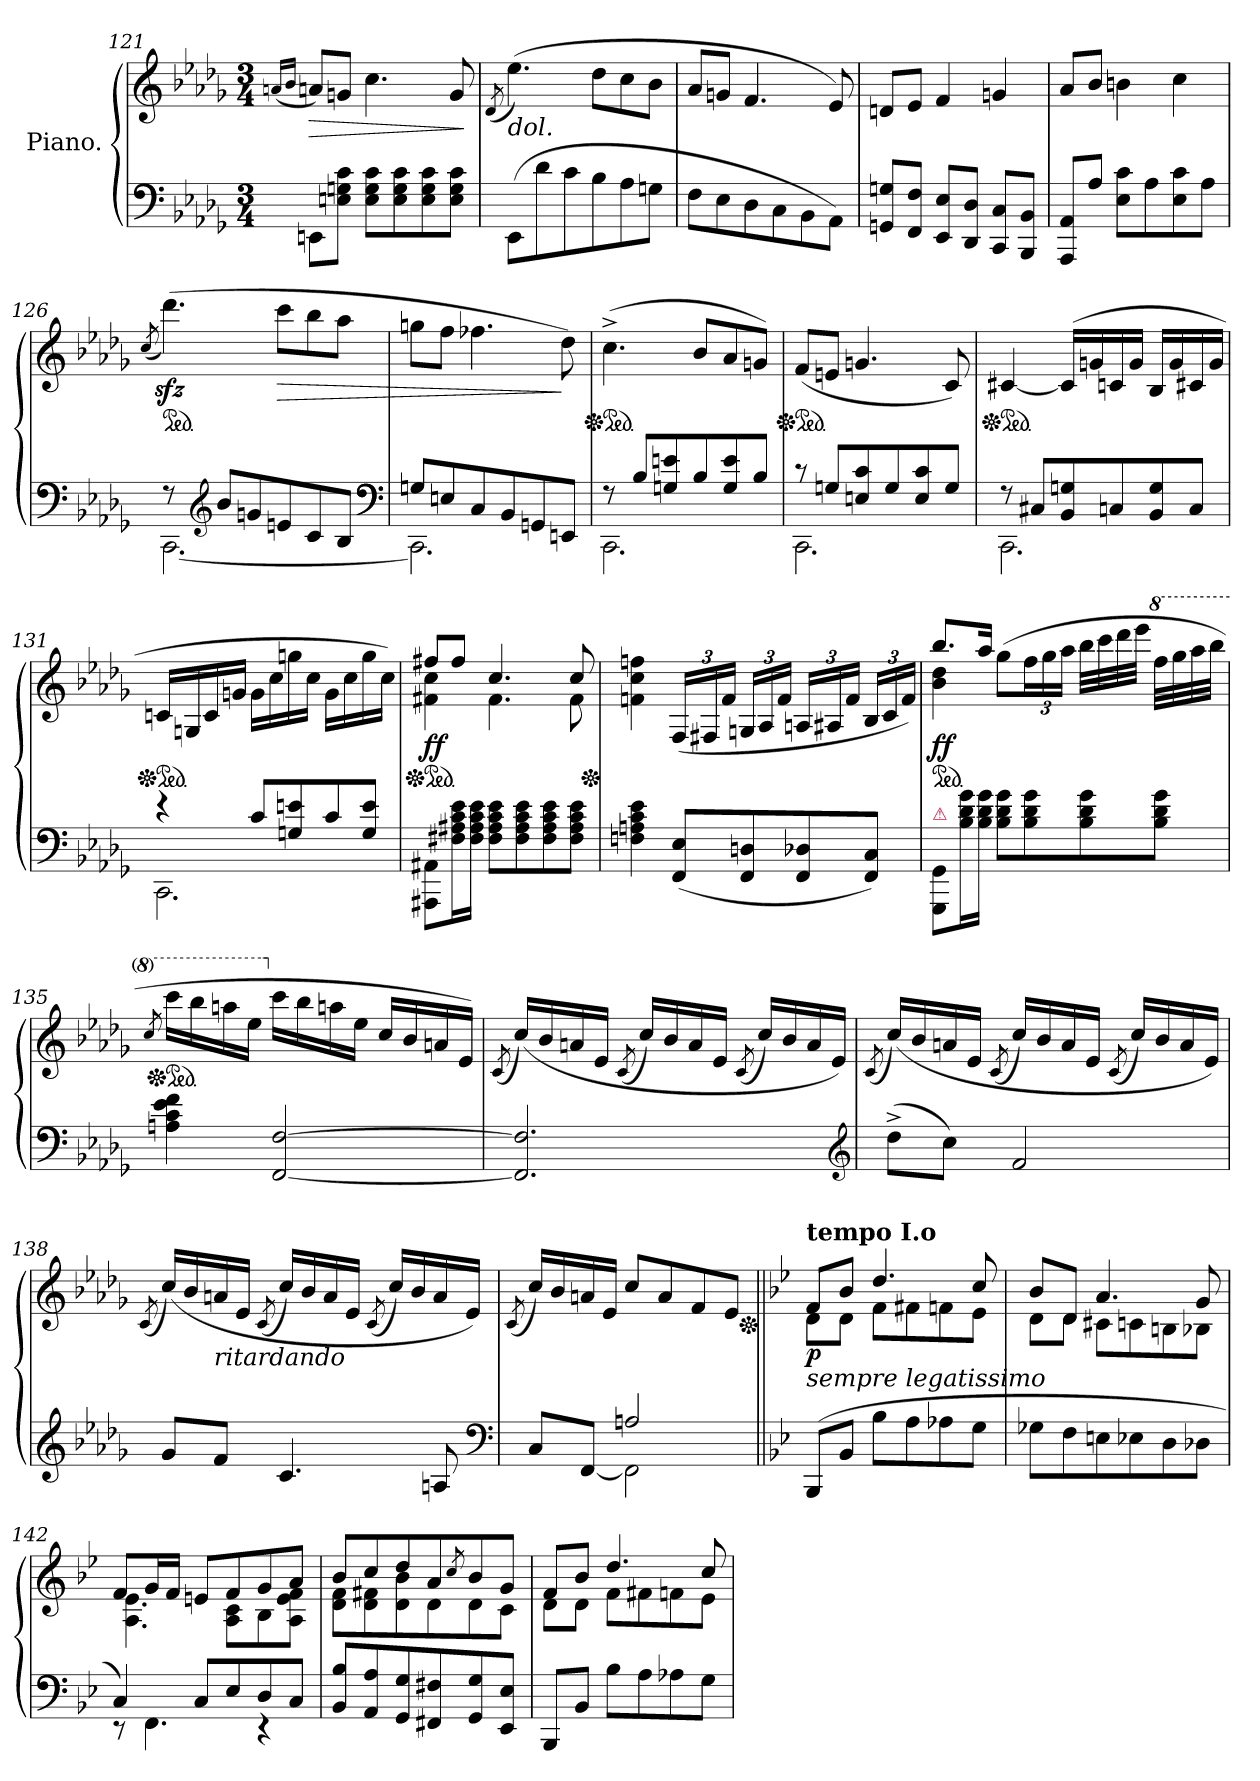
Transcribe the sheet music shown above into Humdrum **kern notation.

**kern	**kern	**dynam
*part2	*part1	*part1
*staff2	*staff1	*staff1
*I"Piano.	*I"Piano.	*
*clefF4	*clefG2	*
*k[b-e-a-d-g-]	*k[b-e-a-d-g-]	*
*M3/4	*M3/4	*
=121	=121	=121
.	(16qqan/LL	.
.	16qqb-/JJ	.
!	!	!LO:HP:b
8EEn\L	8an/L)	>
8En\ 8Gn\ 8c\J	8gn/J	.
8E\ 8G\ 8c\L	4.cc\	.
8E\ 8G\ 8c\	.	.
8E\ 8G\ 8c\	.	.
8E\ 8G\ 8c\J	8g/	.
.	.	]
=122	=122	=122
.	(8qd-/	.
!	!LO:TX:b:i:t=dol.	!
(8EE-/L	(4.ee-\)	.
8d-\	.	.
8c\	.	.
8B-\	8dd-\L	.
8A-\	8cc\	.
8Gn\J	8b-\J	.
=123	=123	=123
8F\L	8a-/L	.
8E-\	8gn/J	.
8D-\	4.f/	.
8C\	.	.
8BB-\	.	.
8AA-\J)	8e-/)	.
=124	=124	=124
8GGn/ 8Gn/L	8dn/L	.
8FF/ 8F/J	8e-/J	.
8EE-/ 8E-/L	4f/	.
8DD-/ 8D-/J	.	.
8CC/ 8C/L	4gn/	.
8BBB-/ 8BB-/J	.	.
=125	=125	=125
8AAA-/ 8AA-/L	8a-/L	.
8A-\J	8b-/J	.
8E-\ 8c\L	4bn\	.
8A-\	.	.
8E-\ 8c\	4cc\	.
8A-\J	.	.
=126	=126	=126
.	(8qcc/	.
*^	*	*
*	*	*ped	*
8r	[2.CC\	(4.ddd-zz\)	.
*clefG2	*	*	*
8b-/L	.	.	.
8gn/	.	.	.
!	!	!	!LO:HP:b
8en/	.	8ccc\L	>
8c/	.	8bb-\	.
8B-/J	.	8aa-\J	.
*clefF4	*	*	*
=127	=127	=127	=127
8Gn/L	2.CC\]	8ggn\L	.
8En/	.	8ff\J	.
8C/	.	4.ff-X\	.
8BB-/	.	.	.
8GGn/	.	.	.
8EEn/J	.	8dd-\)	]
=128	=128	=128	=128
*	*	*Xped	*
*	*	*ped	*
8r	2.CC\	(4.cc^\	.
8B-/L	.	.	.
8Gn/ 8en/	.	.	.
8B-/	.	8b-/L	.
8G/ 8e/	.	8a-/	.
8B-/J	.	8gn/J)	.
=129	=129	=129	=129
*	*	*Xped	*
*	*	*ped	*
8r	2.CC\	(8f/L	.
8Gn/L	.	8en/J	.
8En/ 8c/	.	4.gn/	.
8G/	.	.	.
8E/ 8c/	.	.	.
8G/J	.	8c/)	.
=130	=130	=130	=130
*	*	*Xped	*
*	*	*ped	*
8r	2.CC\	[4c#X/	.
8C#X/L	.	.	.
8BB-/ 8Gn/	.	(16c#/LL]	.
.	.	16gn/	.
8Cn/	.	16cn/	.
.	.	16g/JJ	.
8BB-/ 8G/	.	16B-/LL	.
.	.	16g/	.
8C/J	.	16c#X/	.
.	.	16g/JJ	.
=131	=131	=131	=131
*	*	*Xped	*
*	*	*ped	*
4r	2.CC\	16cn/LL	.
.	.	16Gn/	.
.	.	16c/	.
.	.	16gn/JJ	.
8c/L	.	16g\LL	.
.	.	16cc\	.
8Gn/ 8en/	.	16ggn\	.
.	.	16cc\JJ	.
8c/	.	16g\LL	.
.	.	16cc\	.
8G/ 8e/J	.	16gg\	.
.	.	16cc\JJ)	.
*v	*v	*	*
=132	=132	=132
*	*^	*
*	*Xped	*	*
*	*ped	*	*
8AAA#X/ 8AA#X/L	8ff#X/L	4f#X\ 4cc\	ff
16F#X\ 16A#X\ 16c\ 16e-\L	8ff#/J	.	.
16F#\ 16A#\ 16c\ 16e-\JJ	.	.	.
8F#\ 8A#\ 8c\ 8e-\L	4.cc/	4.f#\	.
8F#\ 8A#\ 8c\ 8e-\	.	.	.
8F#\ 8A#\ 8c\ 8e-\	.	.	.
8F#\ 8A#\ 8c\ 8e-\J	8cc/	8f#\	.
*	*Xped	*	*
*	*v	*v	*
=133	=133	=133
4Fn\ 4An\ 4c\ 4e-\	4fn\ 4cc\ 4ffn\	.
(8FF/ 8E-/L	(24F/LL	.
.	24F#X/	.
.	24f/JJ	.
8FF/ 8Dn/	24Gn/LL	.
.	24A-/	.
.	24f/JJ	.
8FF/ 8D-X/	24An/LL	.
.	24A#X/	.
.	24f/JJ	.
8FF/ 8C/J)	24B-/LL	.
.	24c/	.
.	24f/JJ)	.
=134	=134	=134
*	*^	*
!LO:TX:a:color=crimson:t=⚠	!	!	!
*	*ped	*	*
8GGG-/ 8GG-/L	8.bb-/L	4b-\ 4dd-\	ff
16B-\ 16d-\ 16g-\L	.	.	.
16B-\ 16d-\ 16g-\JJ	16aa-/Jk	.	.
8B-\ 8d-\ 8g-\L	(8gg-\L	2ryy	.
8B-\ 8d-\ 8g-\	24ff\L	.	.
.	24gg-\	.	.
.	24aa-\JJ	.	.
8B-\ 8d-\ 8g-\	32bb-\LLL	.	.
.	32ccc\	.	.
.	32ddd-\	.	.
.	32eee-\JJJ	.	.
*	*8va	*	*
8B-\ 8d-\ 8g-\J	32fff\LLL	.	.
.	32ggg-\	.	.
.	32aaa-\	.	.
.	32bbb-\JJJ	.	.
*	*v	*v	*
=135	=135	=135
.	8qccc/	.
*	*Xped	*
*	*ped	*
4An\ 4c\ 4e-\ 4f\	16cccc\LL	.
.	16bbb-\	.
.	16aaan\	.
.	16eee-\JJ	.
*	*X8va	*
[2FF/ [2F/	16ccc\LL	.
.	16bb-\	.
.	16aan\	.
.	16ee-\JJ	.
.	16cc/LL	.
.	16b-/	.
.	16an/	.
.	16e-/JJ)	.
=136	=136	=136
.	(8qc/	.
2.FF]/ 2.F]/	(16cc/LL)	.
.	16b-/	.
.	16an/	.
.	16e-/JJ	.
.	(8qc/	.
.	16cc/LL)	.
.	16b-/	.
.	16a/	.
.	16e-/JJ	.
.	(8qc/	.
.	16cc/LL)	.
.	16b-/	.
.	16a/	.
.	16e-/JJ)	.
*clefG2	*	*
=137	=137	=137
.	(8qc/	.
(8dd-^\L	(16cc/LL)	.
.	16b-/	.
8cc\J)	16an/	.
.	16e-/JJ	.
.	(8qc/	.
2f/	16cc/LL)	.
.	16b-/	.
.	16a/	.
.	16e-/JJ	.
.	(8qc/	.
.	16cc/LL)	.
.	16b-/	.
.	16a/	.
.	16e-/JJ)	.
=138	=138	=138
.	(8qc/	.
8g-/L	(16cc/LL)	.
.	16b-/	.
!	!LO:TX:b:i:t=ritardando	!
8f/J	16an/	.
.	16e-/JJ	.
.	(8qc/	.
4.c/	16cc/LL)	.
.	16b-/	.
.	16a/	.
.	16e-/JJ	.
.	(8qc/	.
.	16cc/LL)	.
.	16b-/	.
8An/	16a/	.
.	16e-/JJ)	.
*clefF4	*	*
=139	=139	=139
.	(8qc/	.
*^	*	*
8C/L	4ryy	16cc/LL)	.
.	.	16b-/	.
[8FF/J	.	16an/	.
.	.	16e-/JJ	.
2An/	2FF\]	8cc/L	.
.	.	8a/	.
.	.	8f/	.
.	.	8e-/J	.
*v	*v	*	*
*	*Xped	*
=140||	=140||	=140||
*k[b-e-]	*k[b-e-]	*
*	*^	*
!	!LO:TX:b:i:t=sempre legatissimo	!	!
!	!LO:TX:a:B:t=tempo I.o	!	!
(8BBB-/L	8f/L	8d\L	p
8BB-/J	8b-/J	8d\J	.
8B-\L	4.dd/	8f\L	.
8A\	.	8f#X\	.
8A-X\	.	8fn\	.
8G\J	8cc/	8e-\J	.
=141	=141	=141	=141
8G-X\L	8b-/L	8d\L	.
8F\	8d/J	8d\J	.
8En\	4.a/	8c#X\L	.
8E-X\	.	8cn\	.
8D\	.	8Bn\	.
8D-X\J	8g/	8B-X\J	.
=142	=142	=142	=142
*^	*	*	*
4C/)	8r	8f/L	4.A\ 4.e-\	.
.	4.FF\	16g/L	.	.
.	.	16f/JJ	.	.
8C/L	.	8en/L	.	.
8E-/	.	8f/	8A\ 8c\L	.
8D/	4r	8g/	8B-\	.
8C/J	.	8a/J	8A\ 8e\ 8f\J	.
*v	*v	*	*	*
=143	=143	=143	=143
8BB-/ 8B-/L	8b-/L	8d\ 8f\L	.
8AA/ 8A/	8cc/	8d\ 8f#X\	.
8GG/ 8G/	8dd/	8d\ 8b-\	.
8FF#X/ 8F#X/	8a/	8d\	.
.	8qcc/	.	.
8GG/ 8G/	8b-/	8d\	.
8EE-/ 8E-/J	8g/J	8c\J	.
=144	=144	=144	=144
8BBB-/L	8f/L	8d\L	.
8BB-/J	8b-/J	8d\J	.
8B-\L	4.dd/	8f\L	.
8A\	.	8f#X\	.
8A-X\	.	8fn\	.
8G\J	8cc/	8e-\J	.
*	*v	*v	*
=	=	=
*-	*-	*-
